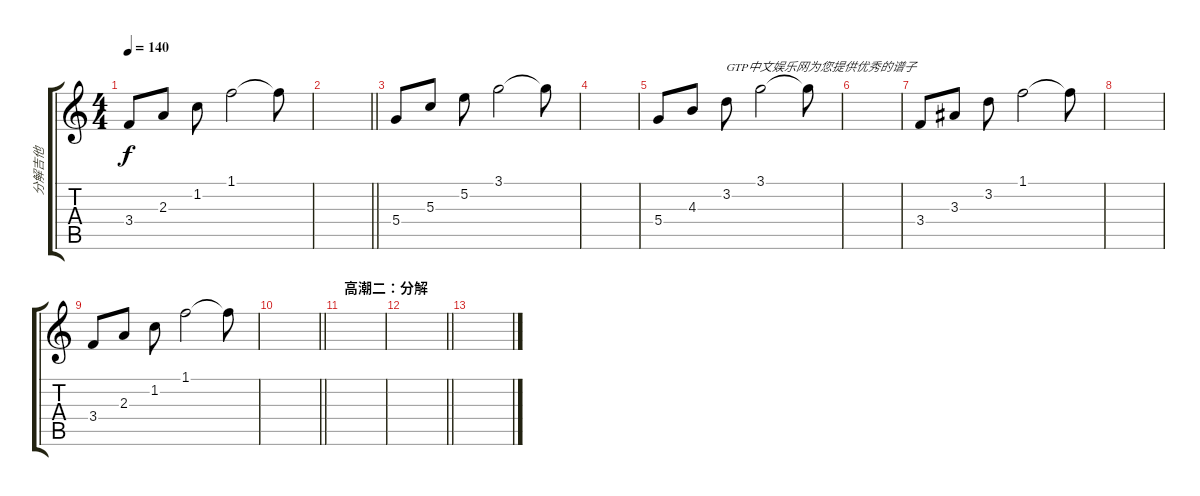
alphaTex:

\track ("分解吉他" "分解吉他") {instrument overdrivenguitar}
\staff {score tabs}
\tuning (E4 B3 G3 D3 A2 E2) {hide}
\ts (4 4)
\section ("" "")
\tempo 140
\clef g2
\ks c
3.4.8{dy f} 2.3.8 1.2.8 1.1.2 1.1{t}.8 |
\barLineRight lightlight
|
\section ("" "")
5.4.8 5.3.8 5.2.8 3.1.2 3.1{t}.8 |
|
5.4.8 4.3.8 3.2.8{txt "GTP中文娱乐网为您提供优秀的谱子"} 3.1.2 3.1{t}.8 |
|
3.4.8 3.3.8 3.2.8 1.1.2 1.1{t}.8 |
|
3.4.8 2.3.8 1.2.8 1.1.2 1.1{t}.8 |
\barLineRight lightlight
|
\section ("" "高潮二：分解")
|
\barLineRight lightlight
|
\section ("" "")
